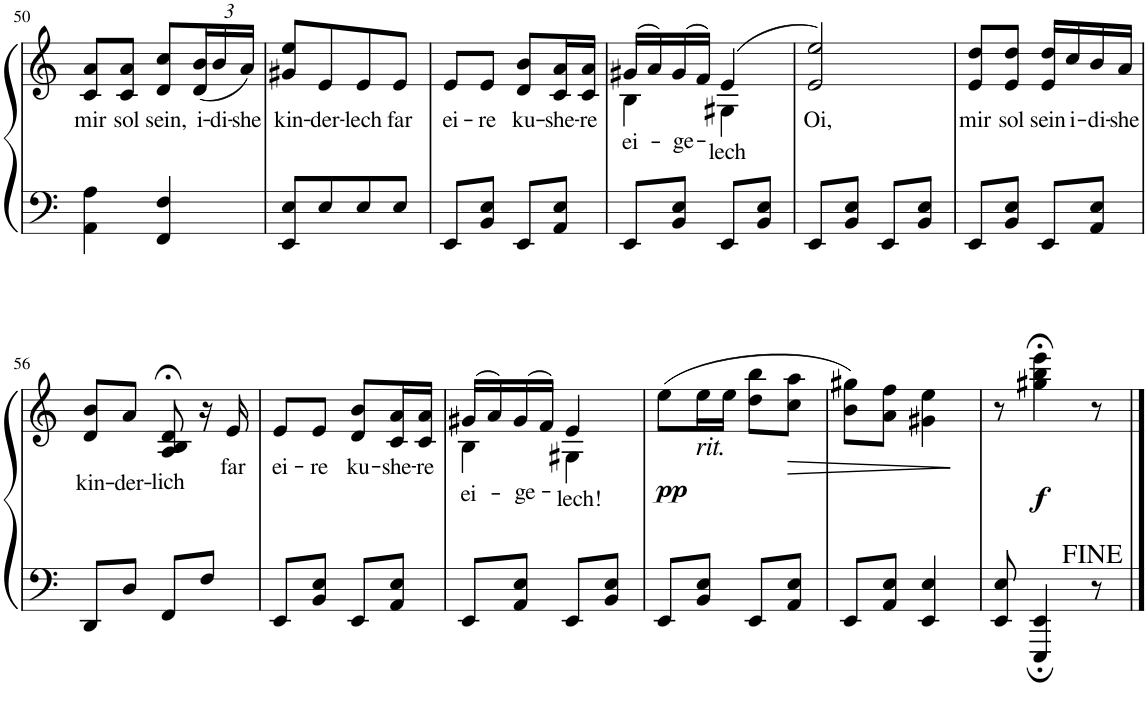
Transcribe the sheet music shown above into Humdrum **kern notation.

**kern	**kern	**text	**dynam
*part1	*part1	*part1	*part1
*staff2	*staff1	*staff1	*staff1/2
*I"Klavier	*	*	*
*I'Klav.	*	*	*
!!LO:PB:g=z
*clefF4	*clefG2	*	*
*k[]	*k[]	*	*
*M2/4	*M2/4	*	*
=50	=50	=50	=50
!	!	!LO:LY:b	!
4AA\ 4A\	8c/ 8a/L	mir	.
!	!	!LO:LY:b	!
.	8c/ 8a/J	sol	.
!	!	!LO:LY:b	!
4FF/ 4F/	8d/ 8cc/L	sein,	.
*	*Xbrackettup	*	*
!	!	!LO:LY:b	!
.	(24d/ 24b/L	i-	.
!	!	!LO:LY:b	!
.	24b/	-di-	.
!	!	!LO:LY:b	!
.	24a/JJ)	-she	.
=51	=51	=51	=51
!	!	!LO:LY:b	!
8EE/ 8E/L	8g#X/ 8ee/L	kin-	.
!	!	!LO:LY:b	!
8E/	8e/	-der-	.
!	!	!LO:LY:b	!
8E/	8e/	-lech	.
!	!	!LO:LY:b	!
8E/J	8e/J	far	.
=52	=52	=52	=52
!	!	!LO:LY:b	!
8EE/L	8e/L	ei-	.
!	!	!LO:LY:b	!
8BB/ 8E/J	8e/J	-re	.
!	!	!LO:LY:b	!
8EE/L	8d/ 8b/L	ku-	.
!	!	!LO:LY:b	!
8AA/ 8E/J	16c/ 16a/L	-she-	.
!	!	!LO:LY:b	!
.	16c/ 16a/JJ	-re	.
=53	=53	=53	=53
!	!	!LO:LY:b	!
*	*^	*	*
8EE/L	(16g#X/LL	4B\	ei-	.
.	16a/)	.	.	.
!	!	!	!LO:LY:b	!
8BB/ 8E/J	(16g#/	.	-ge-	.
.	16f/JJ)	.	.	.
!	!	!	!LO:LY:b	!
8EE/L	(4e/	4G#X\	-lech	.
8BB/ 8E/J	.	.	.	.
*	*v	*v	*	*
=54	=54	=54	=54
!	!	!LO:LY:b	!
8EE/L	2e/ 2ee/)	Oi,	.
8BB/ 8E/J	.	.	.
8EE/L	.	.	.
8BB/ 8E/J	.	.	.
=55	=55	=55	=55
!	!	!LO:LY:b	!
8EE/L	8e/ 8dd/L	mir	.
!	!	!LO:LY:b	!
8BB/ 8E/J	8e/ 8dd/J	sol	.
!	!	!LO:LY:b	!
8EE/L	16e/ 16dd/LL	sein	.
!	!	!LO:LY:b	!
.	16cc/	i-	.
!	!	!LO:LY:b	!
8AA/ 8E/J	16b/	-di-	.
!	!	!LO:LY:b	!
.	16a/JJ	-she	.
!!LO:LB:g=z
=56	=56	=56	=56
!	!	!LO:LY:b	!
8DD/L	8d/ 8b/L	kin-	.
!	!	!LO:LY:b	!
8D/J	8a/J	-der-	.
!	!	!LO:LY:b	!
8FF/L	8A/;< 8B/;< 8d/;<	-lich	.
8F/J	16r	.	.
!	!	!LO:LY:b	!
.	16e/	far	.
=57	=57	=57	=57
!	!	!LO:LY:b	!
8EE/L	8e/L	ei-	.
!	!	!LO:LY:b	!
8BB/ 8E/J	8e/J	-re	.
!	!	!LO:LY:b	!
8EE/L	8d/ 8b/L	ku-	.
!	!	!LO:LY:b	!
8AA/ 8E/J	16c/ 16a/L	-she-	.
!	!	!LO:LY:b	!
.	16c/ 16a/JJ	-re	.
=58	=58	=58	=58
!	!	!LO:LY:b	!
*	*^	*	*
8EE/L	(16g#X/LL	4B\	ei-	.
.	16a/)	.	.	.
!	!	!	!LO:LY:b	!
8AA/ 8E/J	(16g#/	.	-ge-	.
.	16f/JJ)	.	.	.
!	!	!	!LO:LY:b	!
8EE/L	4e/	4G#X\	-lech!	.
8BB/ 8E/J	.	.	.	.
*	*v	*v	*	*
=59	=59	=59	=59
!	!	!	!LO:DY:b
8EE/L	(8ee\L	.	pp
!	!LO:TX:b:i:t=rit.	!	!
8BB/ 8E/J	16ee\L	.	.
.	16ee\JJ	.	.
8EE/L	8dd\ 8bb\L	.	.
!	!	!	!LO:HP:b
8AA/ 8E/J	8cc\ 8aa\J	.	>
.	.	.	]
=60	=60	=60	=60
8EE/L	8b\ 8gg#X\L)	.	.
8AA/ 8E/J	8a\ 8ff\J	.	.
4EE/ 4E/	4g#X\ 4ee\	.	.
=61	=61	=61	=61
8EE/ 8E/	8r	.	.
!	!	!	!LO:DY:b
4EEE/; 4EE/;	4gg#X\;< 4bb\;< 4eee\;<	.	f
8r	8r	.	.
==	==	==	==
*-	*-	*-	*-
